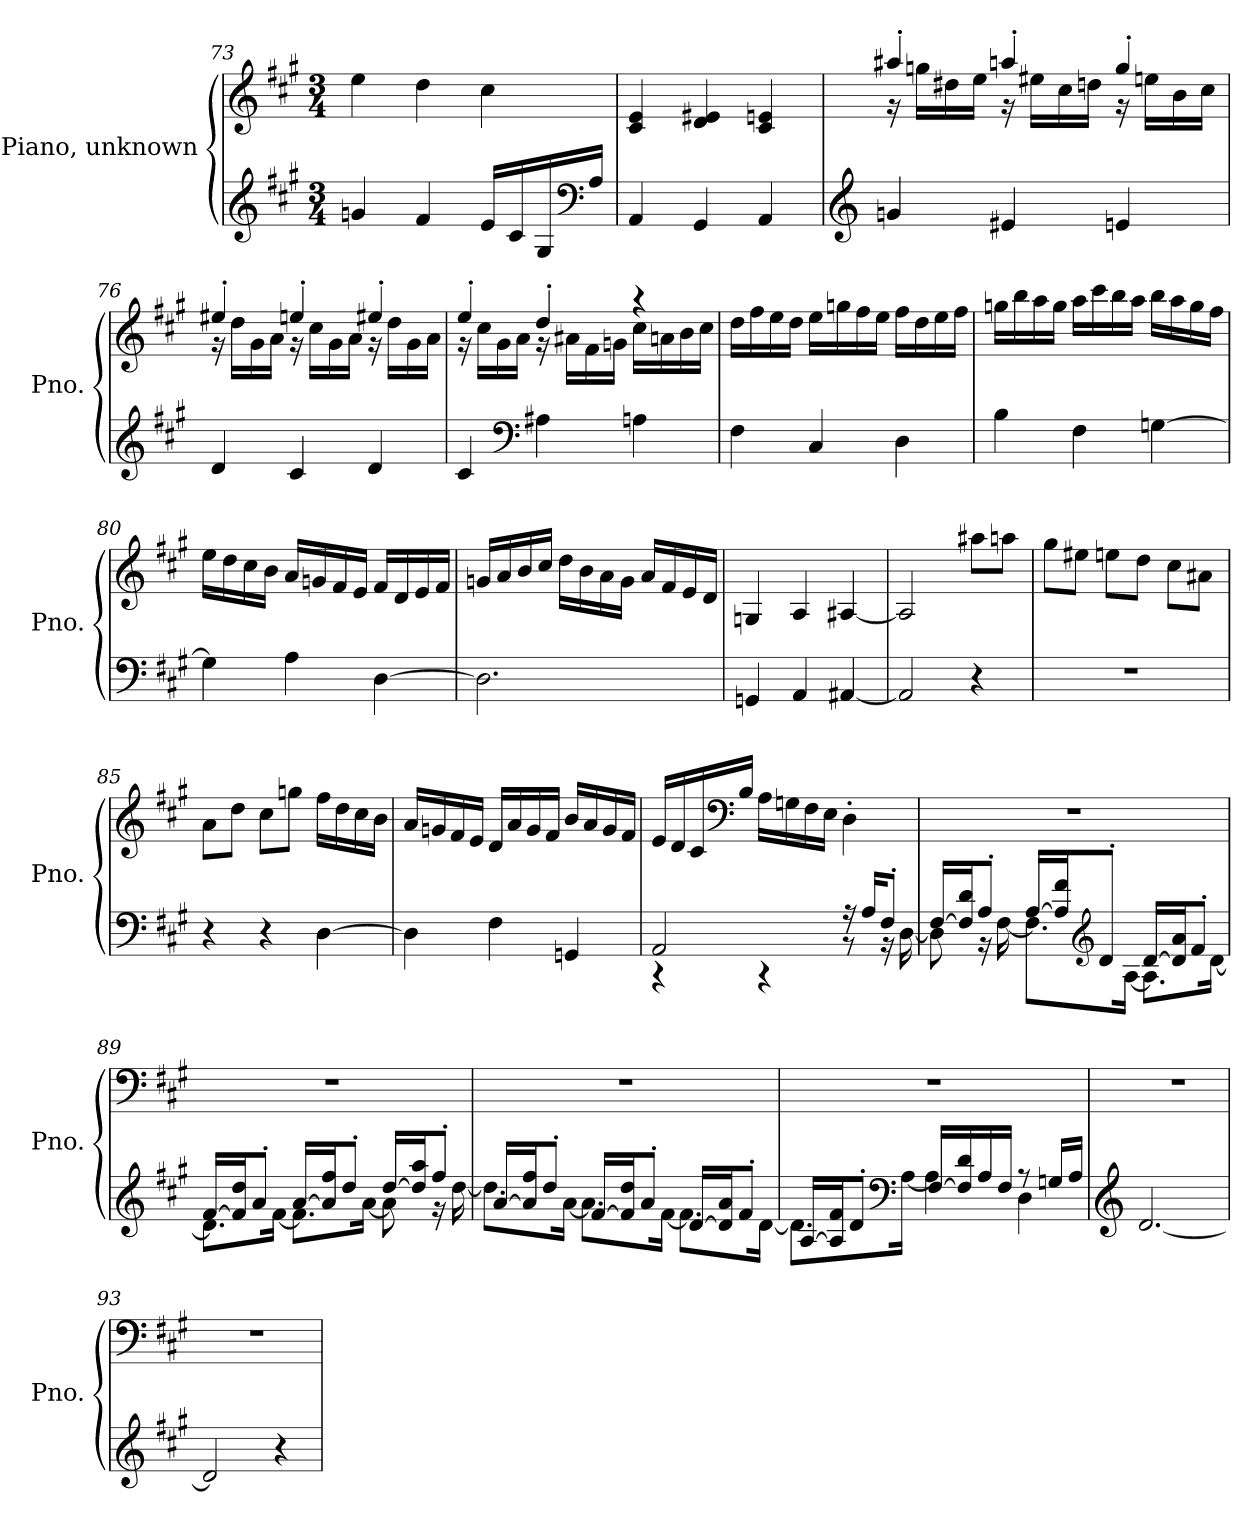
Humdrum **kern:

**kern	**kern
*part1	*part1
*staff2	*staff1
*I"Piano, unknown	*
*I'Pno.	*
*clefG2	*clefG2
*k[f#c#g#]	*k[f#c#g#]
*M3/4	*M3/4
=73	=73
4gn/	4ee\
4f#/	4dd\
16e/LL	4cc#\
16c#/	.
16G#/	.
*clefF4	*
16A/JJ	.
!!LO:LB:g=z
=74	=74
4AA/	4c#/ 4e/
4GG#/	4d/ 4e#X/
4AA/	4c#/ 4en/
=75	=75
*clefG2	*
*	*^
4gn/	4aa#X'/	16r
.	.	16ggn\LL
.	.	16dd#X\
.	.	16ee\JJ
4e#X/	4aan'/	16r
.	.	16ee#X\LL
.	.	16cc#\
.	.	16ddn\JJ
4en/	4gg'/	16r
.	.	16een\LL
.	.	16b\
.	.	16cc#\JJ
=76	=76	=76
4d/	4ee#X'/	16r
.	.	16dd\LL
.	.	16g#\
.	.	16a\JJ
4c#/	4een'/	16r
.	.	16cc#\LL
.	.	16g#\
.	.	16a\JJ
4d/	4ee#X'/	16r
.	.	16dd\LL
.	.	16g#\
.	.	16a\JJ
!!LO:LB:g=z	!!
=77	=77	=77
4c#/	4ee'/	16r
.	.	16cc#\LL
.	.	16g#\
.	.	16a\JJ
*clefF4	*	*
4A#X\	4dd'/	16r
.	.	16a#X\LL
.	.	16f#\
.	.	16gn\JJ
4An\	4r	16cc#\LL
.	.	16an\
.	.	16b\
.	.	16cc#\JJ
*	*v	*v
=78	=78
4F#\	16dd\LL
.	16ff#\
.	16ee\
.	16dd\JJ
4C#/	16ee\LL
.	16ggn\
.	16ff#\
.	16ee\JJ
4D\	16ff#\LL
.	16dd\
.	16ee\
.	16ff#\JJ
=79	=79
4B\	16ggn\LL
.	16bb\
.	16aa\
.	16gg\JJ
4F#\	16aa\LL
.	16ccc#\
.	16bb\
.	16aa\JJ
[4Gn\	16bb\LL
.	16aa\
.	16gg\
.	16ff#\JJ
!!LO:LB:g=z
=80	=80
4G\]	16ee\LL
.	16dd\
.	16cc#\
.	16b\JJ
4A\	16a/LL
.	16gn/
.	16f#/
.	16e/JJ
[4D\	16f#/LL
.	16d/
.	16e/
.	16f#/JJ
=81	=81
2.D\]	16gn/LL
.	16a/
.	16b/
.	16cc#/JJ
.	16dd\LL
.	16b\
.	16a\
.	16g\JJ
.	16a/LL
.	16f#/
.	16e/
.	16d/JJ
=82	=82
4GGn/	4Gn/
4AA/	4A/
[4AA#X/	[4A#X/
=83	=83
2AA#/]	2A#/]
4r	8aa#X\L
.	8aan\J
!!LO:LB:g=z
=84	=84
2.r	8gg#\L
.	8ee#X\J
.	8een\L
.	8dd\J
.	8cc#\L
.	8a#X\J
=85	=85
4r	8a\L
.	8dd\J
4r	8cc#\L
.	8ggn\J
[4D\	16ff#\LL
.	16dd\
.	16cc#\
.	16b\JJ
=86	=86
4D\]	16a/LL
.	16gn/
.	16f#/
.	16e/JJ
4F#\	16d/LL
.	16a/
.	16g/
.	16f#/JJ
4GGn/	16b/LL
.	16a/
.	16g/
.	16f#/JJ
!!LO:LB:g=z
=87	=87
*^	*
2AA/	4r	16e/LL
.	.	16d/
.	.	16c#/
*	*	*clefF4
.	.	16B/JJ
.	4r	16A\LL
.	.	16Gn\
.	.	16F#\
.	.	16E\JJ
16r	8r	4D'\
16A/KL	.	.
8F#'/J	16r	.
.	[16D\	.
=88	=88	=88
[16F#/LL	8D\]	2.r
16F#/] 16d/J	.	.
8A'/J	16r	.
.	[16F#\	.
[16A/LL	8.F#\L]	.
16A/] 16f#/J	.	.
*clefG2	*	*
8d'/J	.	.
.	[16A\Jk	.
[16d/LL	8.A\L]	.
16d/] 16a/J	.	.
8f#'/J	.	.
.	[16d\Jk	.
!!LO:PB:g=z
=89	=89	=89
[16f#/LL	8.d\L]	2.r
16f#/] 16dd/J	.	.
8a'/J	.	.
.	[16f#\Jk	.
[16a/LL	8.f#\L]	.
16a/] 16ff#/J	.	.
8dd'/J	.	.
.	[16a\Jk	.
[16dd/LL	8a\]	.
16dd/] 16aa/J	.	.
8ff#'/J	16r	.
.	[16dd\	.
=90	=90	=90
[16a/LL	8.dd\L]	2.r
16a/] 16ff#/J	.	.
8dd'/J	.	.
.	[16a\Jk	.
[16f#/LL	8.a\L]	.
16f#/] 16dd/J	.	.
8a'/J	.	.
.	[16f#\Jk	.
[16d/LL	8.f#\L]	.
16d/] 16a/J	.	.
8f#'/J	.	.
.	[16d\Jk	.
!!LO:LB:g=z
=91	=91	=91
[16A/LL	8.d\L]	2.r
16A/] 16f#/J	.	.
8d'/J	.	.
*clefF4	*	*
.	[16A\Jk	.
[16F#/LL	4A\]	.
16F#/] 16d/	.	.
16A/	.	.
16F#/JJ	.	.
8r	4D\	.
16Gn/LL	.	.
16A/JJ	.	.
*v	*v	*
=92	=92
*clefG2	*
[2.d/	2.r
=93	=93
2d/]	2.r
4r	.
=	=
*-	*-
